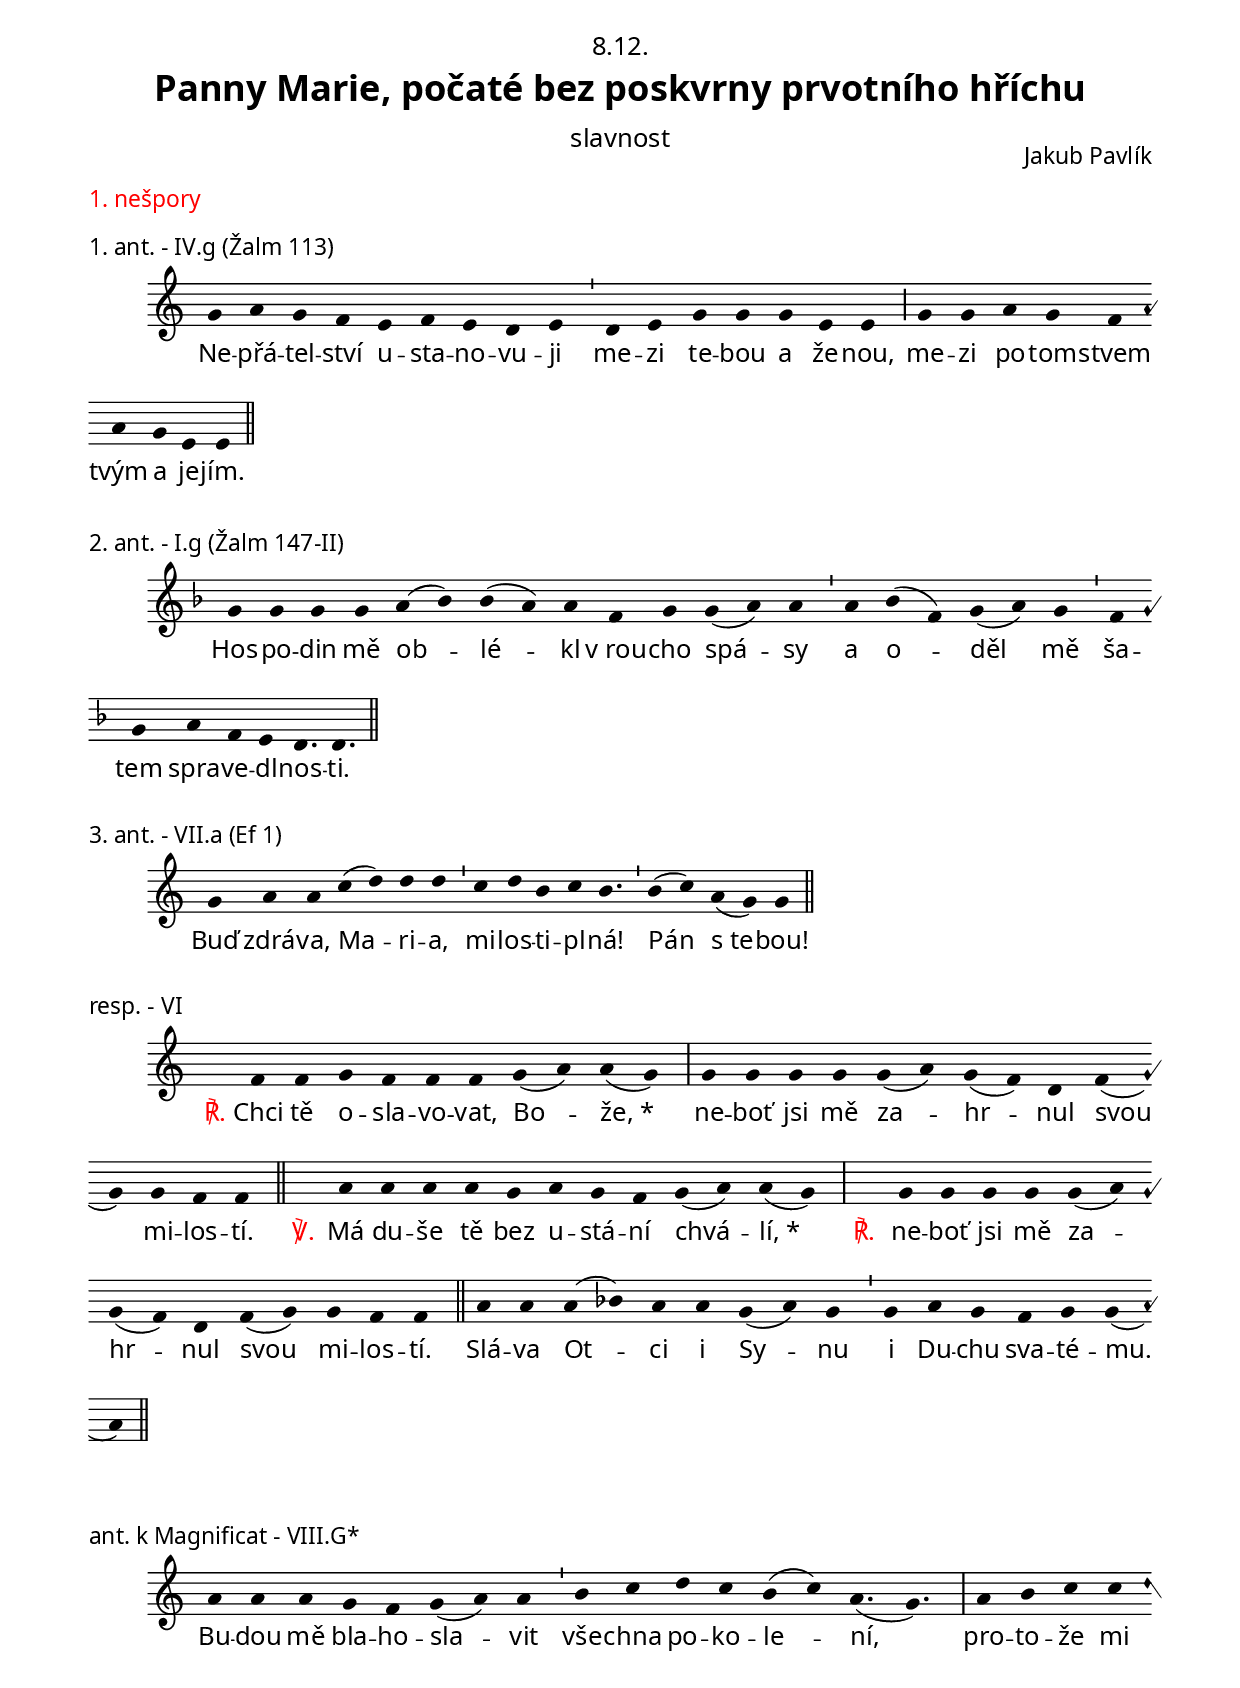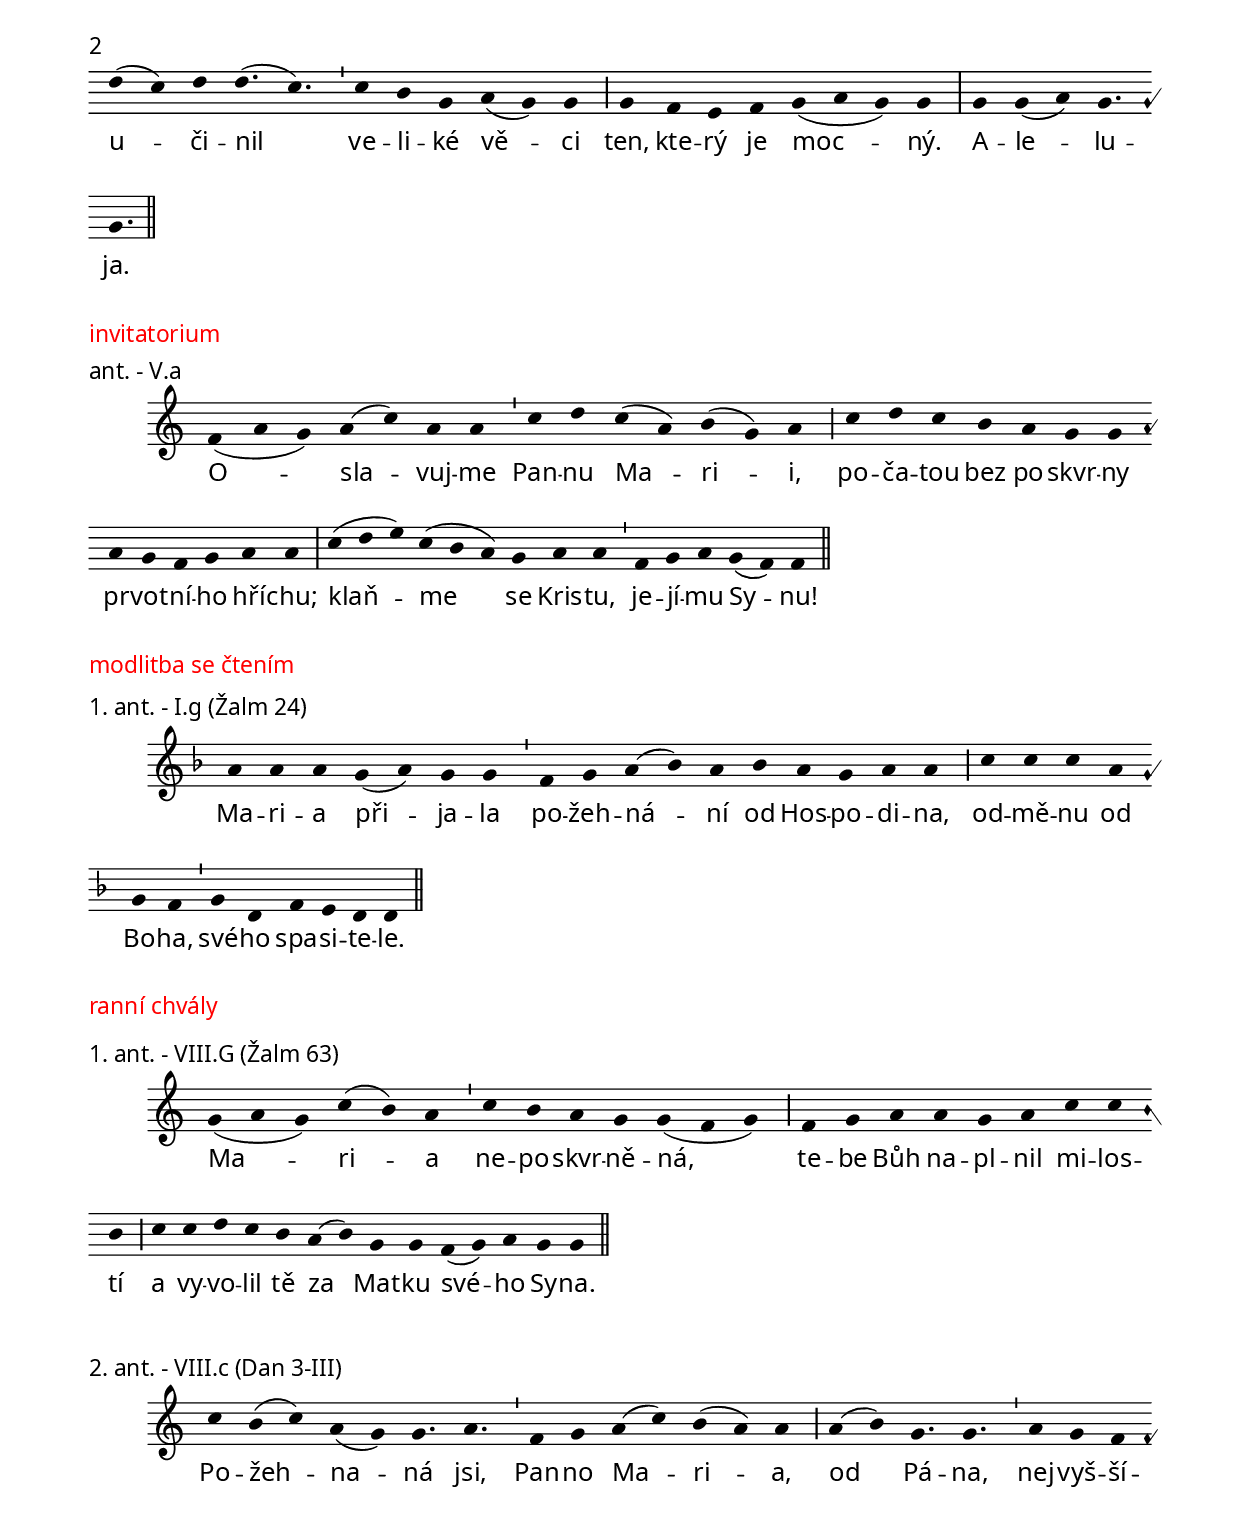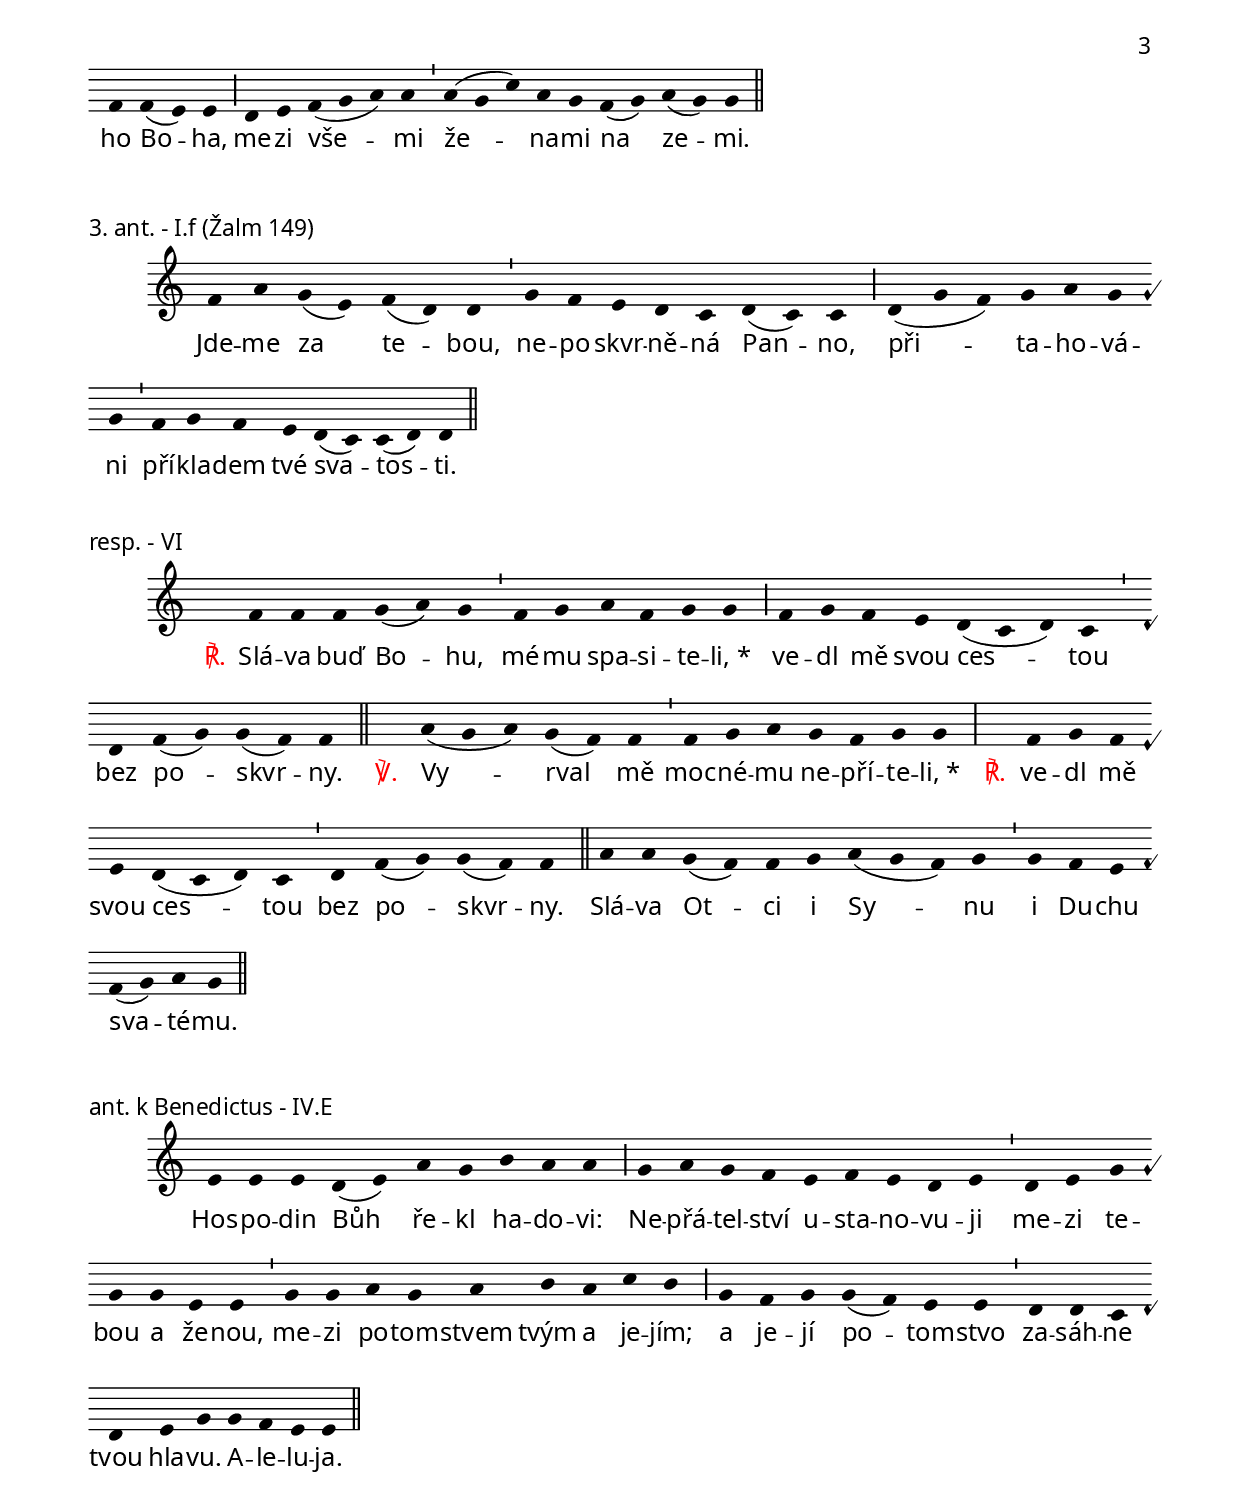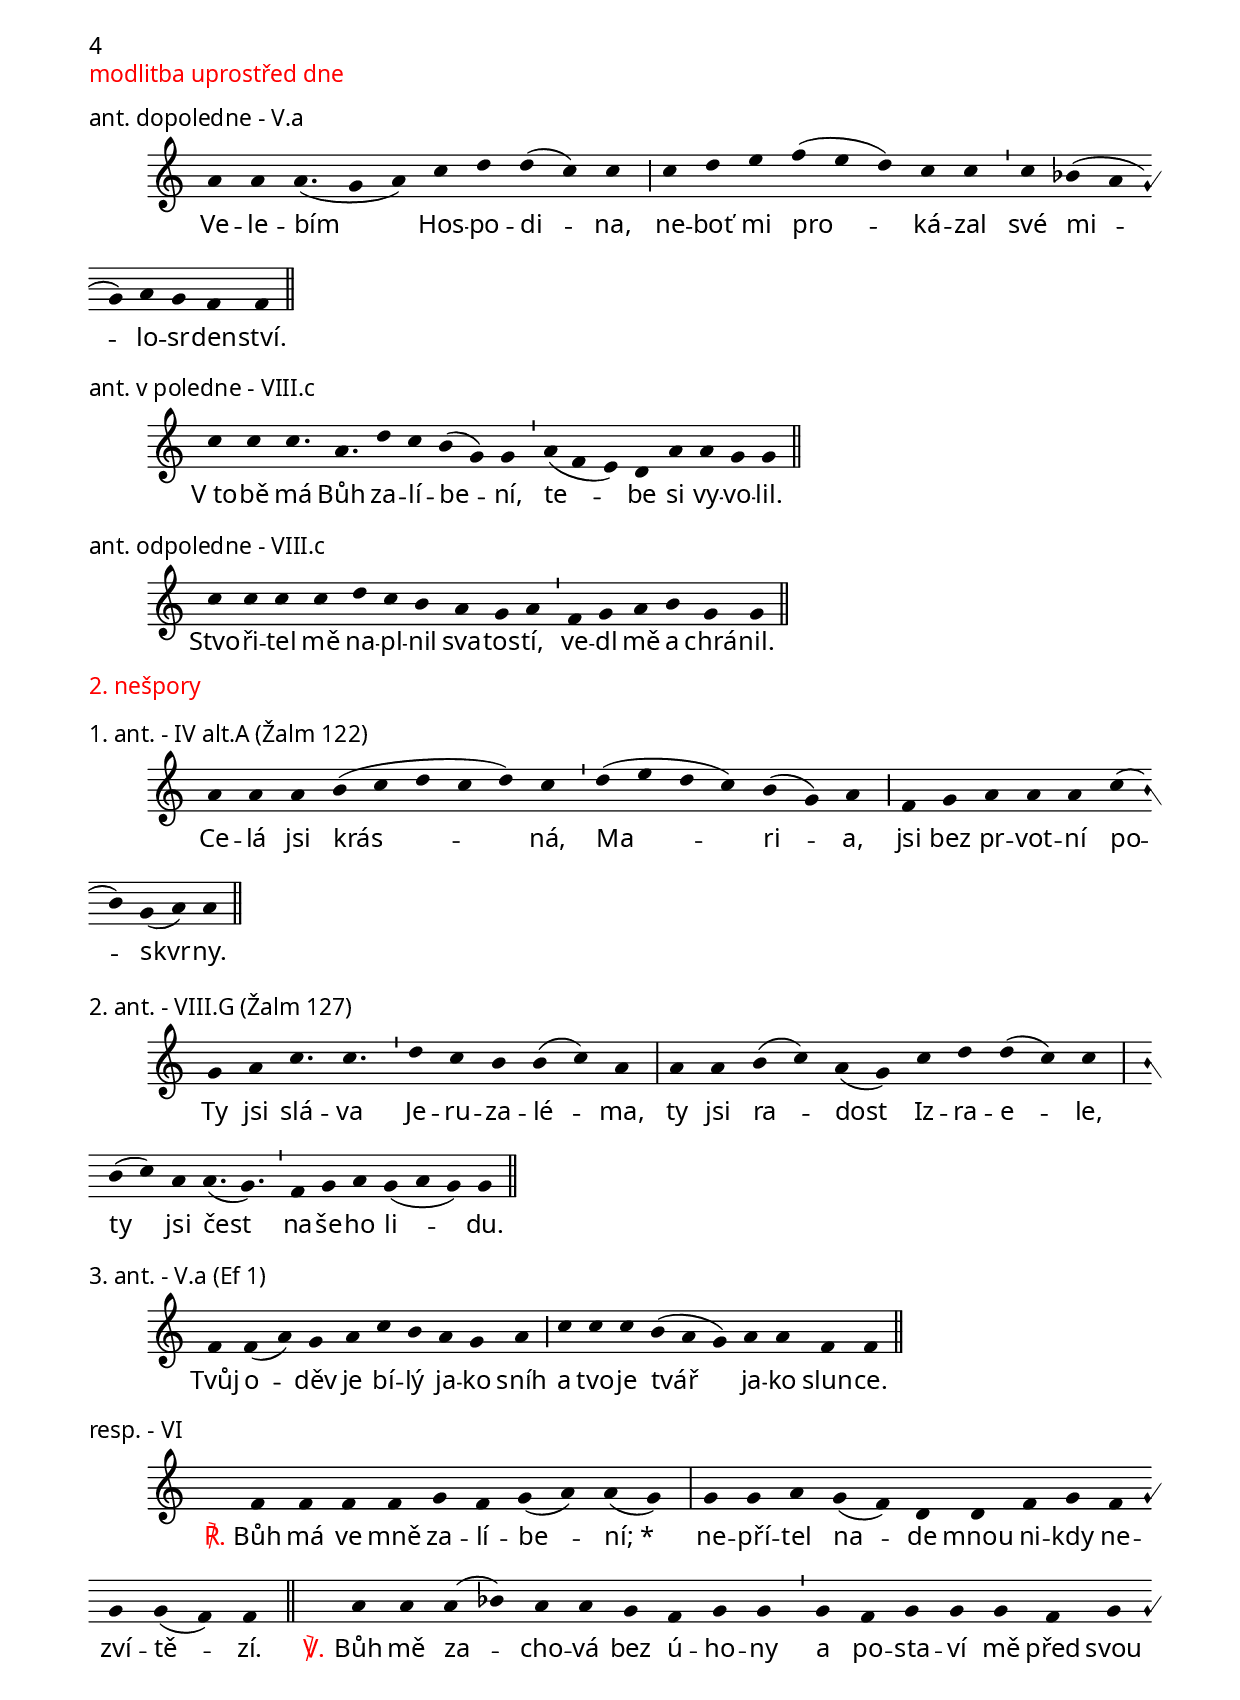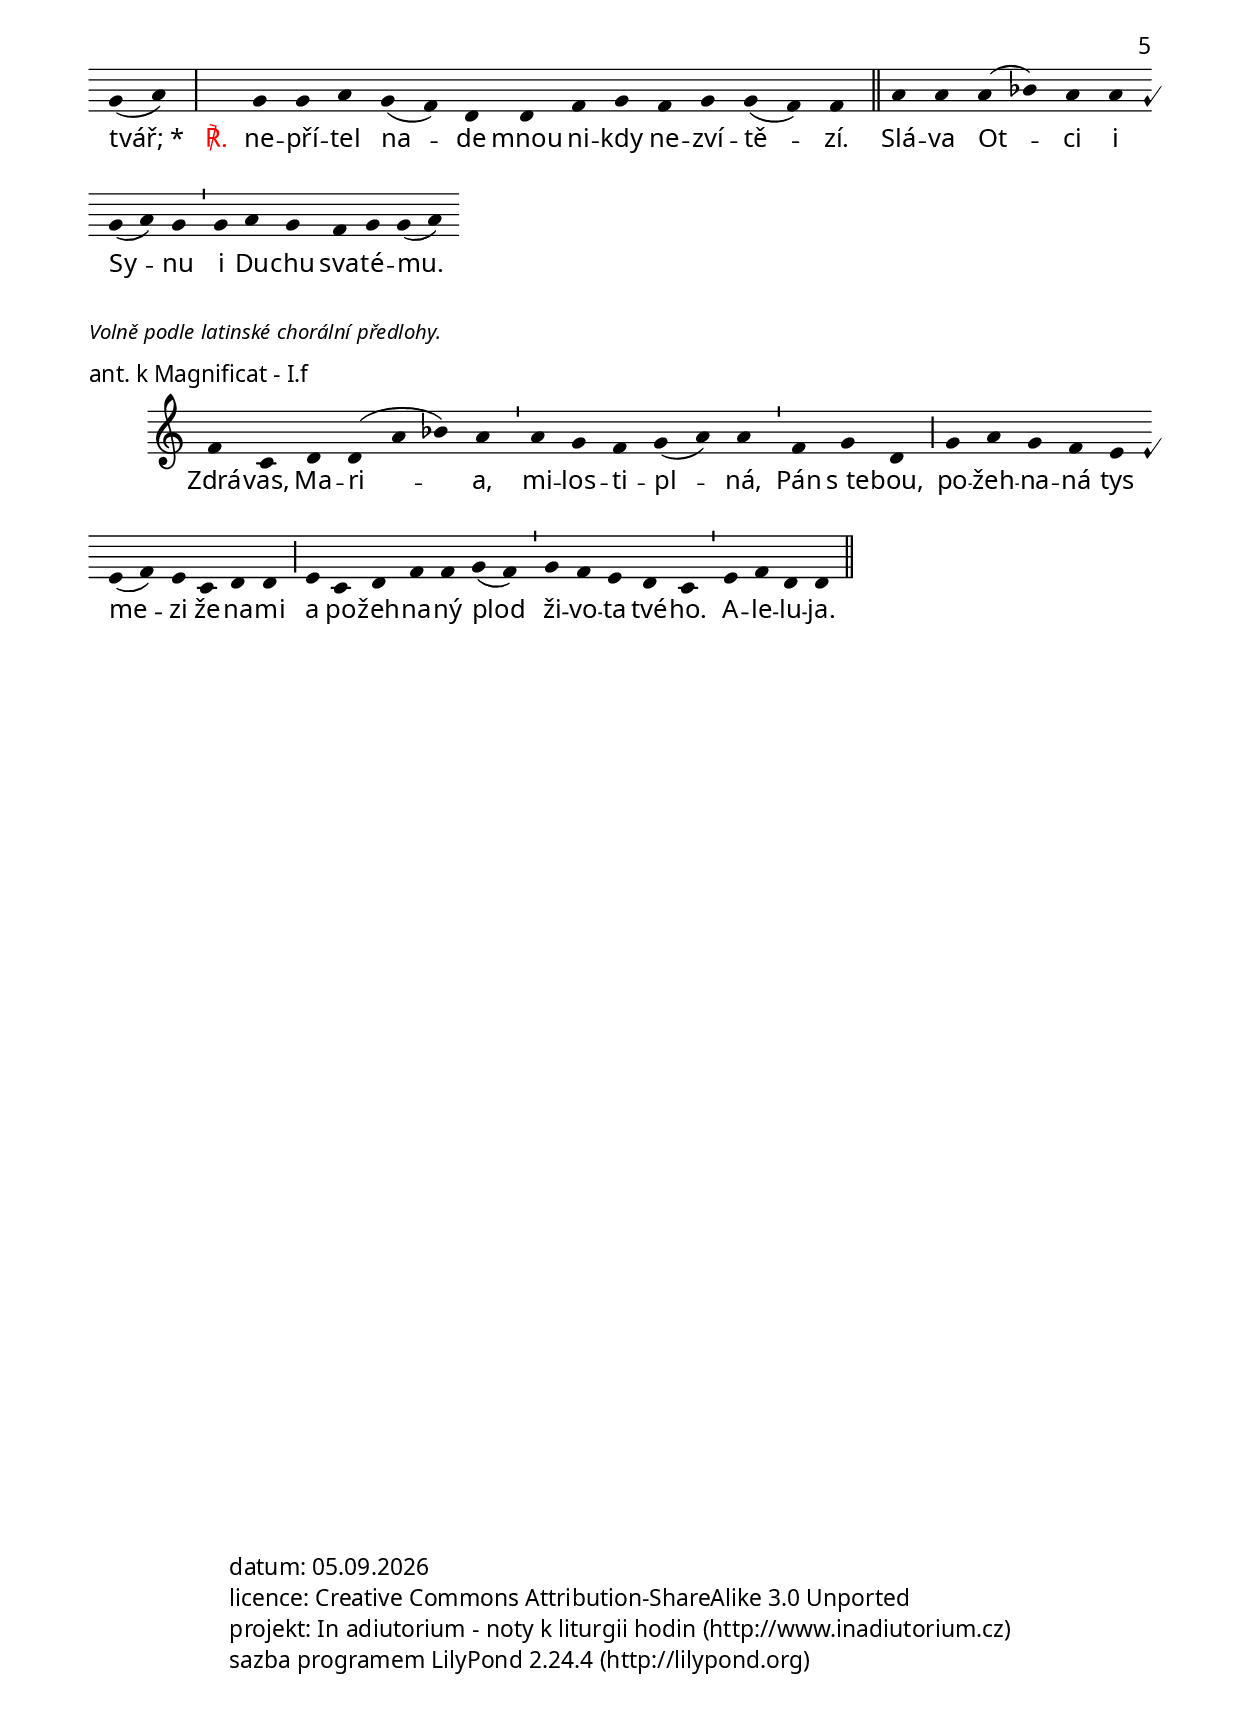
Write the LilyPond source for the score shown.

\version "2.16.0"

\include "../spolecne.ly"
\include "../dilyresponsorii.ly"

\header {
  title = \markup\titleSvatek
            "Panny Marie, počaté bez poskvrny prvotního hříchu"
            slavnost
            8.12.
  composer = "Jakub Pavlík"
}

\markup {\nadpisHodinka {"1. nešpory"}}

\score {
  \relative c'' {
    \choralniRezim
    g a g f e f e d e \barMin d e g g g e e \barMaior
    g g a g f a g e e \barFinalis
  }
  \addlyrics {
    Ne -- přá -- tel -- ství u -- sta -- no -- vu -- ji
    me -- zi te -- bou a že -- nou,
    me -- zi po -- tom -- stvem tvým a je -- jím.
  }
  \header {
    quid = "1. ant."
    modus = "IV"
    differentia = "g"
    psalmus = "Žalm 113"
    id = "1ne-a1"
    fons = "zde, k Benedictus, prostřední část, upravena"
    fial = "fial://sanktoral/1208pmpocatebezposkvrny.ly#rch-aben?cast"
    piece = \markup {\sestavTitulek}
  }
}

\score {
  \relative c'' {
    \choralniRezim
    \key f \major
    g4 g g g a( bes) bes( a) a f g g( a) a \barMin
    a bes( f) g( a) g \barMin f g a f e d4. d \barFinalis
  }
  \addlyrics {
    Hos -- po -- din mě ob -- lé -- kl v_rou -- cho spá -- sy
    a o -- děl mě ša -- tem spra -- ve -- dl -- nos -- ti.
  }
  \header {
    quid = "2. ant."
    modus = "I"
    differentia = "g"
    psalmus = "Žalm 147-II"
    id = "1ne-a2"
    fons = "zaltar, st 4.t., r.ch., a.2; zacatek upraven"
    fial = "fial://antifony/tyden4_4streda.ly#rch-ant2"
    piece = \markup {\sestavTitulek}
  }
}

\score {
  \relative c'' {
    \choralniRezim
    g4 a a c( d) d d \barMin c d b c b4. \barMin
    b4( c) a( g) g \barFinalis
  }
  \addlyrics {
    Buď zdrá -- va, Ma -- ri -- a, mi -- los -- ti -- pl -- ná!
    Pán s_te -- bou!
  }
  \header {
    quid = "3. ant."
    modus = "VII"
    differentia = "a"
    psalmus = "Ef 1"
    id = "1ne-a3"
    fons = "commune o P.M., 2. nesp., 1.a; bez aleluja"
    fial = "fial://commune/commune_maria.ly#2ne-a1"
    piece = \markup {\sestavTitulek}
  }
}

\score {
  \relative c' {
    \choralniRezim

    % R
    \neviditelna f
    f4 f g f f f g( a) a( g) \barMax
    g g g g g( a) g( f) d f( g) g f f \barFinalis
    % V
    \neviditelna a
    a a a a g a g f g( a) a( g) \barMax
    % R
    \neviditelna a
    g g g g g( a) g( f) d f( g) g f f \barFinalis
    % Slava
    \respVIdoxologie \barFinalis
  }
  \addlyrics {
    \Response Chci tě o -- sla -- vo -- vat, Bo -- že,_*
    ne -- boť jsi mě za -- hr -- nul svou mi -- los -- tí.
    \Verse Má du -- še tě bez u -- stá -- ní chvá -- lí,_*
    \Response ne -- boť jsi mě za -- hr -- nul svou mi -- los -- tí.
    \textRespDoxologie
  }
  \header {
    quid = "resp."
    modus = "VI"
    id = "1ne-resp"
    piece = \markup {\sestavTitulekResp}
  }
}

\score {
  \relative c'' {
    \choralniRezim
    a4 a a g f g( a) a \barMin
    b c d c b( c) a4.( g) \barMax
    a4 b c c d( c) d d4.( c) \barMin
    c4 b g a( g) g \barMaior
    g f e f g( a g) g \barMax
    g g( a) g4. g \barFinalis
  }
  \addlyrics {
    Bu -- dou mě bla -- ho -- sla -- vit
    vše -- chna po -- ko -- le -- ní,
    pro -- to -- že mi u -- či -- nil
    ve -- li -- ké vě -- ci
    ten, kte -- rý je moc -- ný.
    A -- le -- lu -- ja.
  }
  \header {
    quid = "ant. k Magnificat"
    modus = "VIII"
    differentia = "G*"
    id = "1ne-amag"
    psalmus = "Magnificat"
    fons = "Nanebevzetí, 1. nešp., k Magnificat"
    fial = "fial://sanktoral/0815nanebevzetipm.ly#1ne-amag"
    piece = \markup {\sestavTitulekBezZalmu}
  }
}

\markup {\nadpisHodinka {"invitatorium"}}

\score {
  \relative c' {
    \choralniRezim
    f4( a g) a( c) a a \barMin c d c( a) b( g) a \barMaior
    c d c b a g g a g f g a a \barMax
    c( d e) c( b a) g a a \barMin f g a g( f) f \barFinalis
  }
  \addlyrics {
    O -- sla -- vuj -- me Pan -- nu Ma -- ri -- i,
    po -- ča -- tou bez po -- skvr -- ny pr -- vot -- ní -- ho hří -- chu;
    klaň -- me se Kris -- tu, je -- jí -- mu Sy -- nu!
  }
  \header {
    quid = "ant."
    modus = "V"
    differentia = "a"
    psalmus = ""
    id = "invit"
    piece = \markup {\sestavTitulekBezZalmu}
  }
}

\markup {\nadpisHodinka {"modlitba se čtením"}}

\score {
  \relative c'' {
    \key d \minor

    \choralniRezim
    a4 a a g( a) g g \barMin f g a( bes) a bes a g a a \barMaior
    c c c a g f \barMin g d f e d d \barFinalis
  }
  \addlyrics {
    Ma -- ri -- a při -- ja -- la po -- žeh -- ná -- ní od Hos -- po -- di -- na,
    od -- mě -- nu od Bo -- ha, své -- ho spa -- si -- te -- le.
  }
  \header {
    quid = "1. ant."
    modus = "I"
    differentia = "g"
    psalmus = "Žalm 24"
    fial = "commune/commune_maria.ly#mc-a1?-aleluja"
    id = "mc-a1"
    piece = \markup {\sestavTitulek}
  }
}

\score {
  \relative c' {
    \choralniRezim

    % text je "aktualizovanou" parafrazi odpovidajici antifony z commune -
    % muze byt vhodne zkusit to zohlednit
  }
  \addlyrics {
    Bůh si ji vy -- vo -- lil
    už od o -- ka -- mži -- ku je -- jí -- ho po -- če -- tí
    a po -- svě -- til ji
    ja -- ko svůj pří -- by -- tek.
  }
  \header {
    quid = "2. ant."
    modus = ""
    differentia = ""
    psalmus = "Žalm 46"
    id = "mc-a2"
    piece = \markup {\sestavTitulek}
  }
}

\score {
  \relative c' {
    \choralniRezim

    % text je "aktualizovanou" parafrazi odpovidajici antifony z commune -
    % muze byt vhodne zkusit to zohlednit
  }
  \addlyrics {
    Slav -- né vě -- ci se o to -- bě vy -- pra -- vu -- jí,
    Pan -- no Ma -- ri -- a;
    cír -- kev tě chvá -- lí a ve -- le -- bí.
  }
  \header {
    quid = "3. ant."
    modus = ""
    differentia = ""
    psalmus = "Žalm 87"
    id = "mc-a3"
    piece = \markup {\sestavTitulek}
  }
}

\score {
  \relative c' {
    \choralniRezim

  }
  \addlyrics {
    Buď zdrá -- va, raj -- ská rů -- že
    roz -- ví -- je -- jí -- cí se pů -- so -- be -- ním Bo -- ží mi -- los -- ti;
    buď zdrá -- va,
    ne -- věs -- to o -- zdo -- be -- ná zla -- tý -- mi šper -- ky;
    te -- be Bůh mi -- lu -- je víc než an -- dě -- ly.
  }
  \header {
    quid = "ant. ke kantikům vigilie"
    modus = ""
    differentia = ""
    psalmus = ""
    id = "mc-avig"
    piece = \markup {\sestavTitulekBezZalmu}
  }
}

\markup {\nadpisHodinka {"ranní chvály"}}

\score {
  \relative c'' {
    \choralniRezim
    g4( a g) c( b) a \barMin c b a g g( f g) \barMaior
    f g a a g a c c b \barMaior
    c c d c b a( b) g g f( g) a g g \barFinalis
  }
  \addlyrics {
    Ma -- ri -- a ne -- po -- skvr -- ně -- ná,
    te -- be Bůh na -- pl -- nil mi -- los -- tí
    a vy -- vo -- lil tě za Mat -- ku své -- ho Sy -- na.
  }
  \header {
    quid = "1. ant."
    modus = "VIII"
    differentia = "G"
    psalmus = "Žalm 63"
    id = "rch-a1"
    piece = \markup {\sestavTitulek}
  }
}

\score {
  \relative c'' {
    \choralniRezim
    c4 b( c) a( g) g4. a \barMin
    f4 g a( c) b( a) a \barMaior
    a( b) g4. g \barMin a4 g f f f( e) e \barMaior
    d e f( g a) a \barMin a( g c) a g f( g) a( g) g \barFinalis
  }
  \addlyrics {
    Po -- žeh -- na -- ná jsi,
    Pan -- no Ma -- ri -- a,
    od Pá -- na, nej -- vyš -- ší -- ho Bo -- ha,
    me -- zi vše -- mi že -- na -- mi na ze -- mi.
  }
  \header {
    quid = "2. ant."
    modus = "VIII"
    differentia = "c"
    psalmus = "Dan 3-III"
    id = "rch-a2"
    fons = "sobotní památka P.M., jedna z možností k Benedictus"
    fial = "fial://commune/commune_maria.ly#sob-aben2"
    piece = \markup {\sestavTitulek}
  }
}

\score {
  \relative c' {
    \choralniRezim
    f4 a g( e) f( d) d \barMin g f e d c d( c) c \barMaior
    d( g f) g a g g \barMin f g f e d( c) c( d) d \barFinalis
  }
  \addlyrics {
    Jde -- me za te -- bou, ne -- po -- skvr -- ně -- ná Pan -- no,
    při -- ta -- ho -- vá -- ni pří -- kla -- dem tvé sva -- tos -- ti.
  }
  \header {
    quid = "3. ant."
    modus = "I"
    differentia = "f"
    psalmus = "Žalm 149"
    id = "rch-a3"
    piece = \markup {\sestavTitulek}
  }
}

\score {
  \relative c' {
    \choralniRezim

    % R
    \neviditelna f
    f4 f f g( a) g \barMin f g a f g g \barMaior
    f g f e d( c d) c \barMin d f( g) g( f) f \barFinalis
    % V
    \neviditelna a
    a4( g a) g( f) f \barMin f g a g f g g \barMax
    % R
    \neviditelna a
    f g f e d( c d) c \barMin d f( g) g( f) f \barFinalis
    % Slava
    a a g( f) f g a( g f) g \barMin g f e f( g) a g \barFinalis
  }
  \addlyrics {
    \Response Slá -- va buď Bo -- hu, mé -- mu spa -- si -- te -- li,_*
    ve -- dl mě svou ces -- tou bez po -- skvr -- ny.
    \Verse Vy -- rval mě moc -- né -- mu ne -- pří -- te -- li,_*
    \Response ve -- dl mě svou ces -- tou bez po -- skvr -- ny.
    \textRespDoxologie
  }
  \header {
    quid = "resp."
    modus = "VI"
    id = "rch-resp"
    piece = \markup {\sestavTitulekResp}
  }
}

\score {
  \relative c' {
    \choralniRezim
    e4 e e d( e) a g b a a \barMaior
    g a g f e f e d e \barMin d e g g g e e \barMin
    g g a g a b a c b \barMaior
    g f g g( f) e e \barMin d d c d e g
    g f e e \barFinalis
  }
  \addlyrics {
    Hos -- po -- din Bůh ře -- kl ha -- do -- vi:
    Ne -- přá -- tel -- ství u -- sta -- no -- vu -- ji
    me -- zi te -- bou a že -- nou,
    me -- zi po -- tom -- stvem tvým a je -- jím;
    a je -- jí po -- tom -- stvo za -- sáh -- ne tvou hla -- vu.
    A -- le -- lu -- ja.
  }
  \header {
    quid = "ant. k Benedictus"
    modus = "IV"
    differentia = "E"
    psalmus = ""
    id = "rch-aben"
    piece = \markup {\sestavTitulekBezZalmu}
  }
}

\pageBreak % ZLOM

\markup {\nadpisHodinka {"modlitba uprostřed dne"}}

\score {
  \relative c'' {
    \choralniRezim
    a4 a a4.( g4 a) c d d( c) c \barMaior
    c d e f( e d) c c \barMin c bes( a g) a g f f \barFinalis
  }
  \addlyrics {
    Ve -- le -- bím Hos -- po -- di -- na,
    ne -- boť mi pro -- ká -- zal své mi -- lo -- sr -- den -- ství.
  }
  \header {
    quid = "ant. dopoledne"
    modus = "V"
    differentia = "a"
    psalmus = ""
    id = "tercie"
    fons = "commune o sv. zene, 1.nesp., 1.a; bez aleluja"
    fial = "fial://commune/commune_svatazena.ly#1ne-a1?-aleluja"
    piece = \markup {\sestavTitulekBezZalmu}
  }
}

\score {
  \relative c'' {
    \choralniRezim
    c4 c c4. a d4 c b( g) g \barMin
    a( f e) d a' a g g \barFinalis
  }
  \addlyrics {
    V_to -- bě má Bůh za -- lí -- be -- ní,
    te -- be si vy -- vo -- lil.
  }
  \header {
    quid = "ant. v poledne"
    modus = "VIII"
    differentia = "c"
    psalmus = ""
    id = "sexta"
    placet = "zbytečně velký rozsah. _tebe_ stačí ag f"
    fons = "commune o sv. zene, 1.nesp., 3.a.; bez aleluja"
    fial = "fial://commune/commune_svatazena.ly#1ne-a3?-aleluja"
    piece = \markup {\sestavTitulekBezZalmu}
  }
}

\score {
  \relative c'' {
    \choralniRezim
    c4 c c c d c b a g a \barMin f g a b g g \barFinalis
  }
  \addlyrics {
    Stvo -- ři -- tel mě na -- pl -- nil sva -- tos -- tí,
    ve -- dl mě a chrá -- nil.
  }
  \header {
    quid = "ant. odpoledne"
    modus = "VIII"
    differentia = "c"
    psalmus = ""
    id = "nona"
    piece = \markup {\sestavTitulekBezZalmu}
  }
}

\markup {\nadpisHodinka {"2. nešpory"}}

\score {
  \relative c'' {
    \choralniRezim
    a4 a a b( c d c d) c \barMin d( e d c) b( g) a \barMaior
    f g a a a c( b) g( a) a \barFinalis
  }
  \addlyrics {
    Ce -- lá jsi krás -- ná, Ma -- ri -- a,
    jsi bez pr -- vot -- ní po -- skvr -- ny.
  }
  \header {
    quid = "1. ant."
    modus = "IV alt"
    differentia = "A"
    psalmus = "Žalm 122"
    id = "2ne-a1"
    piece = \markup {\sestavTitulek}
  }
}

\score {
  \relative c'' {
    \choralniRezim
    g4 a c4. c \barMin d4 c b b( c) a \barMax
    a a b( c) a( g) c d d( c) c \barMax
    b( c) a a4.( g) \barMin f4 g a g( a g) g \barFinalis
  }
  \addlyrics {
    Ty jsi slá -- va Je -- ru -- za -- lé -- ma,
    ty jsi ra -- dost Iz -- ra -- e -- le,
    ty jsi čest na -- še -- ho li -- du.
  }
  \header {
    quid = "2. ant."
    modus = "VIII"
    differentia = "G"
    psalmus = "Žalm 127"
    id = "2ne-a2"
    fons = "commune o P.M., r.ch., 2.a.; bez aleluja"
    fial = "fial://commune/commune_maria.ly#rch-a2"
    piece = \markup {\sestavTitulek}
  }
}

\score {
  \relative c' {
    \choralniRezim
    f4 f( a) g a c b a g a \barMaior
    c c c b( a g) a a f f \barFinalis
  }
  \addlyrics {
    Tvůj o -- děv je bí -- lý ja -- ko sníh
    a tvo -- je tvář ja -- ko slun -- ce.
  }
  \header {
    quid = "3. ant."
    modus = "V"
    differentia = "a"
    psalmus = "Ef 1"
    id = "2ne-a3"
    piece = \markup {\sestavTitulek}
  }
}

\score {
  \relative c' {
    \choralniRezim

    % R
    \neviditelna f
    f4 f f f g f g( a) a( g) \barMax
    g g a g( f) d d f g f g g( f) f \barFinalis
    % V
    \neviditelna a
    a4 a a( bes) a a g f g g \barMin
    g f g g g f g g( a) \barMax
    % R
    \neviditelna a
    g g a g( f) d d f g f g g( f) f \barFinalis
    % Slava
    \respVIdoxologie
  }
  \addlyrics {
    \Response Bůh má ve mně za -- lí -- be -- ní;_*
    ne -- pří -- tel na -- de mnou ni -- kdy ne -- zví -- tě -- zí.
    \Verse Bůh mě za -- cho -- vá bez ú -- ho -- ny
    a po -- sta -- ví mě před svou tvář;_*
    \Response ne -- pří -- tel na -- de mnou ni -- kdy ne -- zví -- tě -- zí.
    \textRespDoxologie
  }
  \header {
    quid = "resp."
    modus = "VI"
    placet = "_nikdy nezvítězí_ dře"
    id = "2ne-resp"
    piece = \markup {\sestavTitulekResp}
  }
}

\markup\small\italic{Volně podle latinské chorální předlohy.}

\score {
  \relative c' {
    \choralniRezim
    f4 c d d( a' bes) a \barMin a g f g( a) a \barMin
    f g d \barMaior

    g a g f e e( f) e c d d \barMaior
    e c d f f g( f) \barMin g f e d c \barMin
    e f d d \barFinalis
  }
  \addlyrics {
    Zdrá -- vas, Ma -- ri -- a, mi -- los -- ti -- pl -- ná,
    Pán s_te -- bou,

    po -- žeh -- na -- ná tys me -- zi že -- na -- mi
    a po -- žeh -- na -- ný plod ži -- vo -- ta tvé -- ho.
    A -- le -- lu -- ja.
  }
  \header {
    quid = "ant. k Magnificat"
    modus = "I"
    differentia = "f"
    psalmus = ""
    id = "2ne-amag"
    fons = "volně podle nějaké verze ant. Ave Maria
    (i se Sancta Maria ... mortis nostrae. Amen), kterou jsem kdysi stahl
    z internetu a mam vytistenou; srov. tez (kratsi verze) v AR1912, s. 564 a par."
    piece = \markup {\sestavTitulekBezZalmu}
  }
}